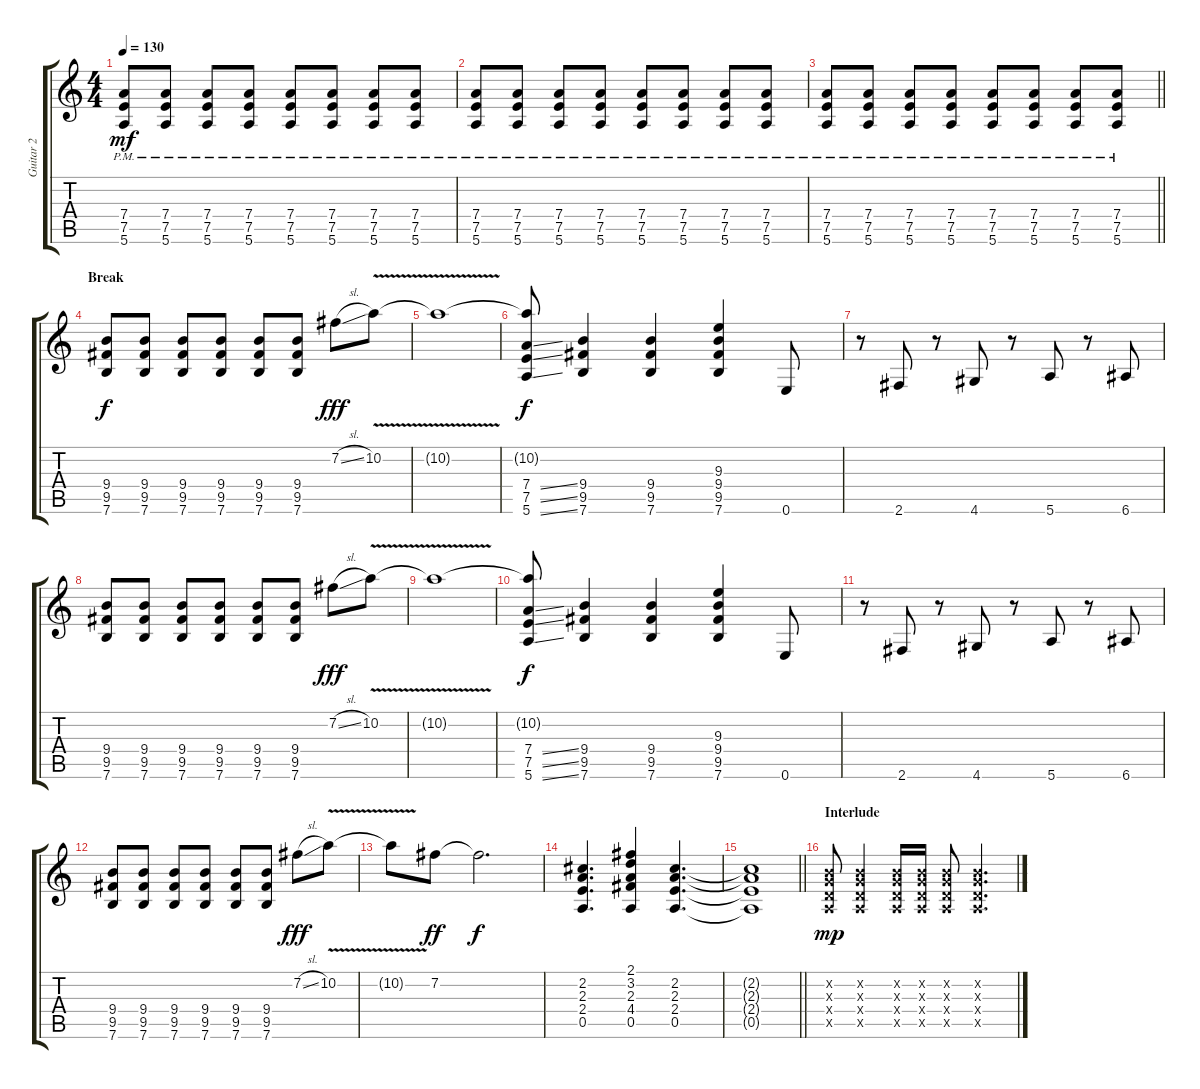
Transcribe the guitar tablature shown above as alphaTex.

\track ("Guitar 2" "Guitar 2") {instrument electricguitarclean}
\staff {score tabs}
\tuning (E4 B3 G3 D3 A2 E2) {hide}
\ts (4 4)
\tempo 130
\clef g2
\ks c
(7.4{pm} 7.5{pm} 5.6{pm}).8{dy mf} (7.4{pm} 7.5{pm} 5.6{pm}).8 (7.4{pm} 7.5{pm} 5.6{pm}).8 (7.4{pm} 7.5{pm} 5.6{pm}).8 (7.4{pm} 7.5{pm} 5.6{pm}).8 (7.4{pm} 7.5{pm} 5.6{pm}).8 (7.4{pm} 7.5{pm} 5.6{pm}).8 (7.4{pm} 7.5{pm} 5.6{pm}).8 |
(7.4{pm} 7.5{pm} 5.6{pm}).8 (7.4{pm} 7.5{pm} 5.6{pm}).8 (7.4{pm} 7.5{pm} 5.6{pm}).8 (7.4{pm} 7.5{pm} 5.6{pm}).8 (7.4{pm} 7.5{pm} 5.6{pm}).8 (7.4{pm} 7.5{pm} 5.6{pm}).8 (7.4{pm} 7.5{pm} 5.6{pm}).8 (7.4{pm} 7.5{pm} 5.6{pm}).8 |
\barLineRight lightlight
(7.4{pm} 7.5{pm} 5.6{pm}).8 (7.4{pm} 7.5{pm} 5.6{pm}).8 (7.4{pm} 7.5{pm} 5.6{pm}).8 (7.4{pm} 7.5{pm} 5.6{pm}).8 (7.4{pm} 7.5{pm} 5.6{pm}).8 (7.4{pm} 7.5{pm} 5.6{pm}).8 (7.4{pm} 7.5{pm} 5.6{pm}).8 (7.4{pm} 7.5{pm} 5.6{pm}).8 |
\section ("" "Break")
(9.4 9.5 7.6).8{dy f} (9.4 9.5 7.6).8 (9.4 9.5 7.6).8 (9.4 9.5 7.6).8 (9.4 9.5 7.6).8 (9.4 9.5 7.6).8 7.2{sl}.8{dy fff} 10.2{v}.8 |
10.2{t}.1 |
(10.2{t} 7.4{ss} 7.5{ss} 5.6{ss}).8{dy f} (9.4 9.5 7.6).4 (9.4 9.5 7.6).4 (9.3 9.4 9.5 7.6).4 0.6.8 |
r.8 2.6.8 r.8 4.6.8 r.8 5.6.8 r.8 6.6.8 |
(9.4 9.5 7.6).8 (9.4 9.5 7.6).8 (9.4 9.5 7.6).8 (9.4 9.5 7.6).8 (9.4 9.5 7.6).8 (9.4 9.5 7.6).8 7.2{sl}.8{dy fff} 10.2{v}.8 |
10.2{t}.1 |
(10.2{t} 7.4{ss} 7.5{ss} 5.6{ss}).8{dy f} (9.4 9.5 7.6).4 (9.4 9.5 7.6).4 (9.3 9.4 9.5 7.6).4 0.6.8 |
r.8 2.6.8 r.8 4.6.8 r.8 5.6.8 r.8 6.6.8 |
(9.4 9.5 7.6).8 (9.4 9.5 7.6).8 (9.4 9.5 7.6).8 (9.4 9.5 7.6).8 (9.4 9.5 7.6).8 (9.4 9.5 7.6).8 7.2{sl}.8{dy fff} 10.2{v}.8 |
10.2{t}.8 7.2.8{dy ff} 7.2{t}.2{d dy f} |
(2.2 2.3 2.4 0.5).4{d} (2.1 3.2 2.3 4.4 0.5).4 (2.2 2.3 2.4 0.5).4{d} |
\barLineRight lightlight
(2.2{t} 2.3{t} 2.4{t} 0.5{t}).1 |
\section ("" "Interlude")
(0.2{x} 0.3{x} 0.4{x} 0.5{x}).8{dy mp} (0.2{x} 0.3{x} 0.4{x} 0.5{x}).4 (0.2{x} 0.3{x} 0.4{x} 0.5{x}).16 (0.2{x} 0.3{x} 0.4{x} 0.5{x}).16 (0.2{x} 0.3{x} 0.4{x} 0.5{x}).8 (0.2{x} 0.3{x} 0.4{x} 0.5{x}).4{d}
